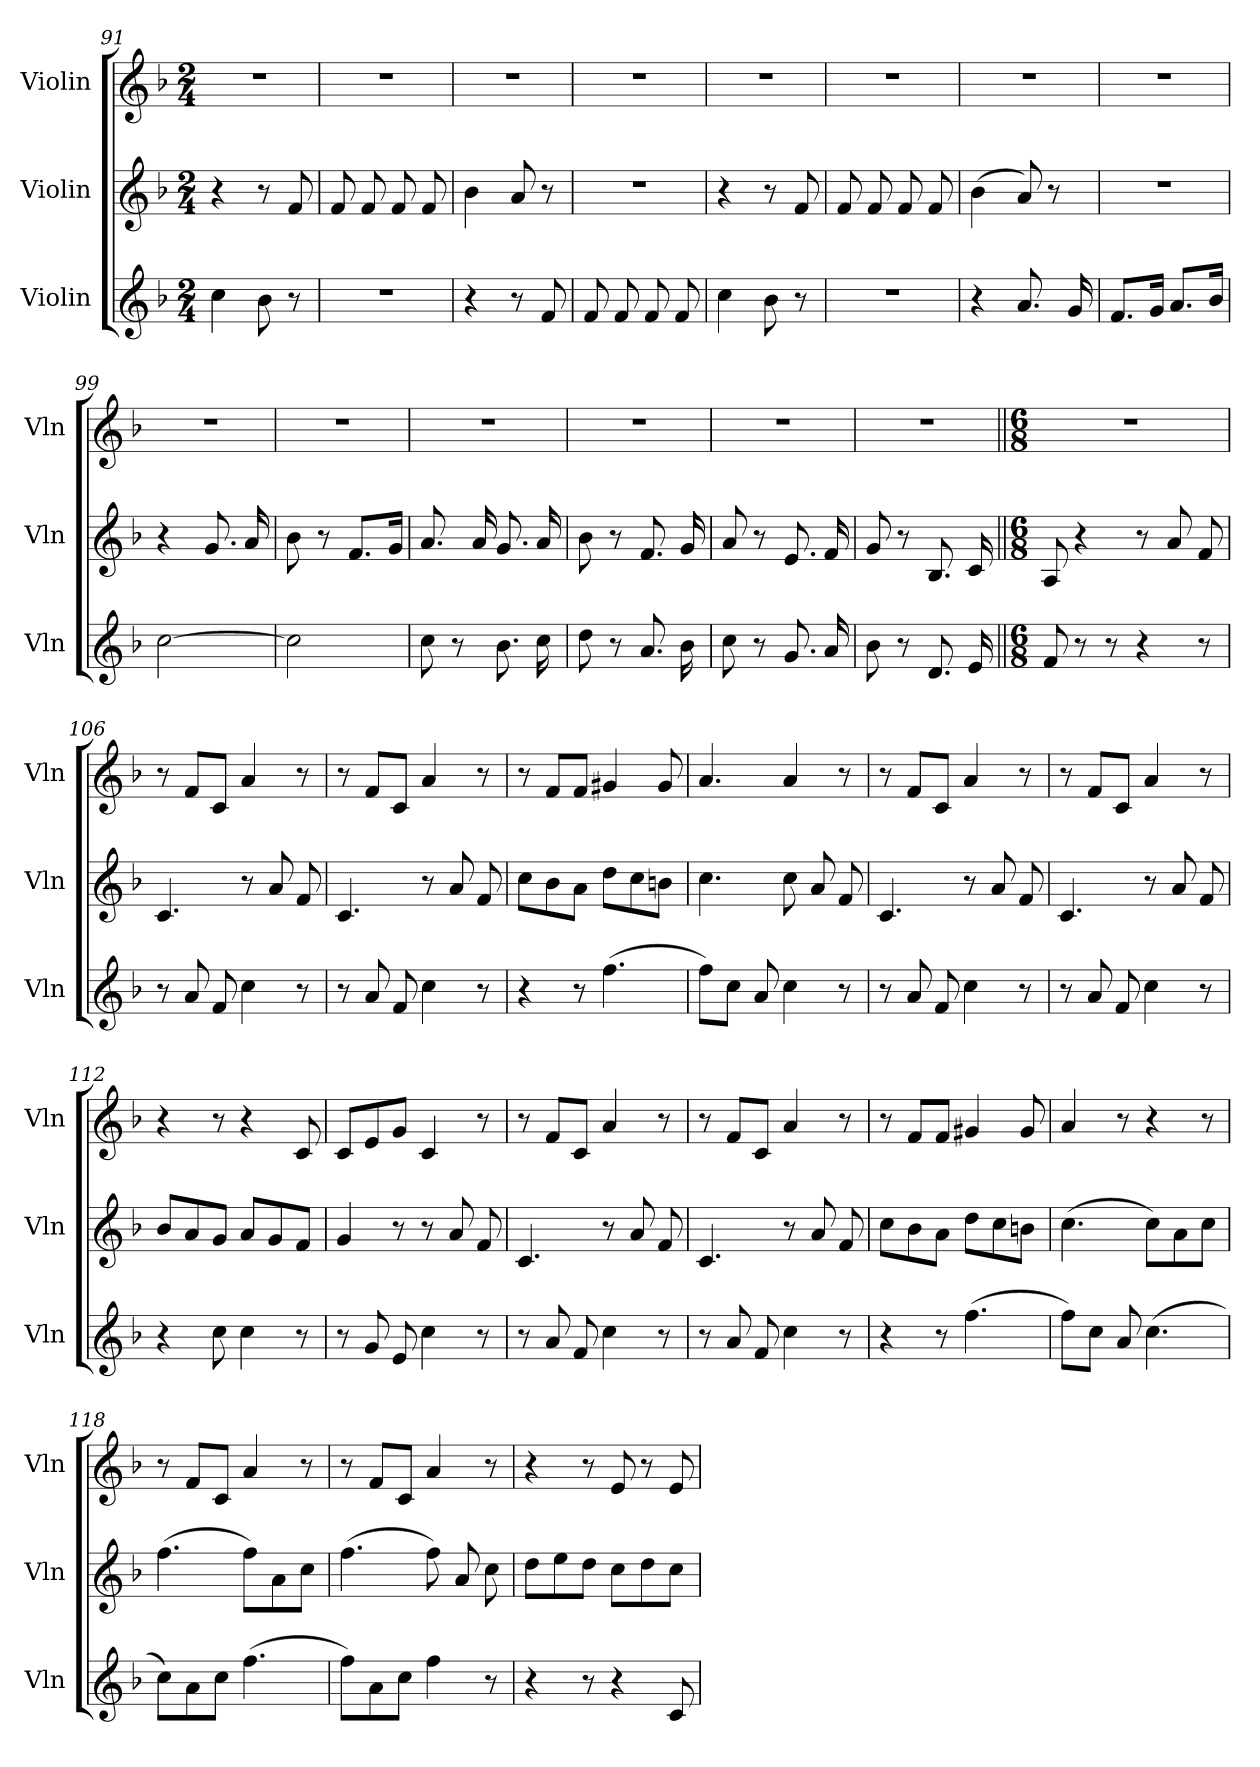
**kern	**kern	**kern
*part3	*part2	*part1
*staff3	*staff2	*staff1
*I"Violin	*I"Violin	*I"Violin
*I'Vln	*I'Vln	*I'Vln
*clefG2	*clefG2	*clefG2
*k[b-]	*k[b-]	*k[b-]
*M2/4	*M2/4	*M2/4
=91	=91	=91
4cc\	4r	2r
8b-\	8r	.
8r	8f/	.
=92	=92	=92
2r	8f/	2r
.	8f/	.
.	8f/	.
.	8f/	.
=93	=93	=93
4r	4b-\	2r
8r	8a/	.
8f/	8r	.
=94	=94	=94
8f/	2r	2r
8f/	.	.
8f/	.	.
8f/	.	.
=95	=95	=95
4cc\	4r	2r
8b-\	8r	.
8r	8f/	.
!!LO:PB:g=z
=96	=96	=96
2r	8f/	2r
.	8f/	.
.	8f/	.
.	8f/	.
=97	=97	=97
4r	(>4b-\	2r
8.a/	8a/)	.
.	8r	.
16g/	.	.
=98	=98	=98
8.f/L	2r	2r
16g/Jk	.	.
8.a/L	.	.
16b-/Jk	.	.
=99	=99	=99
[2cc\	4r	2r
.	8.g/	.
.	16a/	.
=100	=100	=100
2cc\]	8b-\	2r
.	8r	.
.	8.f/L	.
.	16g/Jk	.
=101	=101	=101
8cc\	8.a/	2r
8r	.	.
.	16a/	.
8.b-\	8.g/	.
16cc\	16a/	.
=102	=102	=102
8dd\	8b-\	2r
8r	8r	.
8.a/	8.f/	.
16b-\	16g/	.
!!LO:LB:g=z
=103	=103	=103
8cc\	8a/	2r
8r	8r	.
8.g/	8.e/	.
16a/	16f/	.
=104	=104	=104
8b-\	8g/	2r
8r	8r	.
8.d/	8.B-/	.
16e/	16c/	.
=105||	=105||	=105||
*M6/8	*M6/8	*M6/8
8f/	8A/	2.r
8r	4r	.
8r	.	.
4r	8r	.
.	8a/	.
8r	8f/	.
=106	=106	=106
8r	4.c/	8r
8a/	.	8f/L
8f/	.	8c/J
4cc\	8r	4a/
.	8a/	.
8r	8f/	8r
=107	=107	=107
8r	4.c/	8r
8a/	.	8f/L
8f/	.	8c/J
4cc\	8r	4a/
.	8a/	.
8r	8f/	8r
!!LO:LB:g=z
=108	=108	=108
4r	8cc\L	8r
.	8b-\	8f/L
8r	8a\J	8f/J
(>4.ff\	8dd\L	4g#X/
.	8cc\	.
.	8bn\J	8g#/
=109	=109	=109
8ff\L)	4.cc\	4.a/
8cc\J	.	.
8a/	.	.
4cc\	8cc\	4a/
.	8a/	.
8r	8f/	8r
=110	=110	=110
8r	4.c/	8r
8a/	.	8f/L
8f/	.	8c/J
4cc\	8r	4a/
.	8a/	.
8r	8f/	8r
=111	=111	=111
8r	4.c/	8r
8a/	.	8f/L
8f/	.	8c/J
4cc\	8r	4a/
.	8a/	.
8r	8f/	8r
=112	=112	=112
4r	8b-/L	4r
.	8a/	.
8cc\	8g/J	8r
4cc\	8a/L	4r
.	8g/	.
8r	8f/J	8c/
!!LO:PB:g=z
=113	=113	=113
8r	4g/	8c/L
8g/	.	8e/
8e/	8r	8g/J
4cc\	8r	4c/
.	8a/	.
8r	8f/	8r
=114	=114	=114
8r	4.c/	8r
8a/	.	8f/L
8f/	.	8c/J
4cc\	8r	4a/
.	8a/	.
8r	8f/	8r
=115	=115	=115
8r	4.c/	8r
8a/	.	8f/L
8f/	.	8c/J
4cc\	8r	4a/
.	8a/	.
8r	8f/	8r
=116	=116	=116
4r	8cc\L	8r
.	8b-\	8f/L
8r	8a\J	8f/J
(>4.ff\	8dd\L	4g#X/
.	8cc\	.
.	8bn\J	8g#/
=117	=117	=117
8ff\L)	(>4.cc\	4a/
8cc\J	.	.
8a/	.	8r
(>4.cc\	8cc\L)	4r
.	8a\	.
.	8cc\J	8r
!!LO:LB:g=z
=118	=118	=118
8cc\L)	(>4.ff\	8r
8a\	.	8f/L
8cc\J	.	8c/J
(>4.ff\	8ff\L)	4a/
.	8a\	.
.	8cc\J	8r
=119	=119	=119
8ff\L)	(>4.ff\	8r
8a\	.	8f/L
8cc\J	.	8c/J
4ff\	8ff\)	4a/
.	8a/	.
8r	8cc\	8r
=120	=120	=120
4r	8dd\L	4r
.	8ee\	.
8r	8dd\J	8r
4r	8cc\L	8e/
.	8dd\	8r
8c/	8cc\J	8e/
=	=	=
*-	*-	*-
